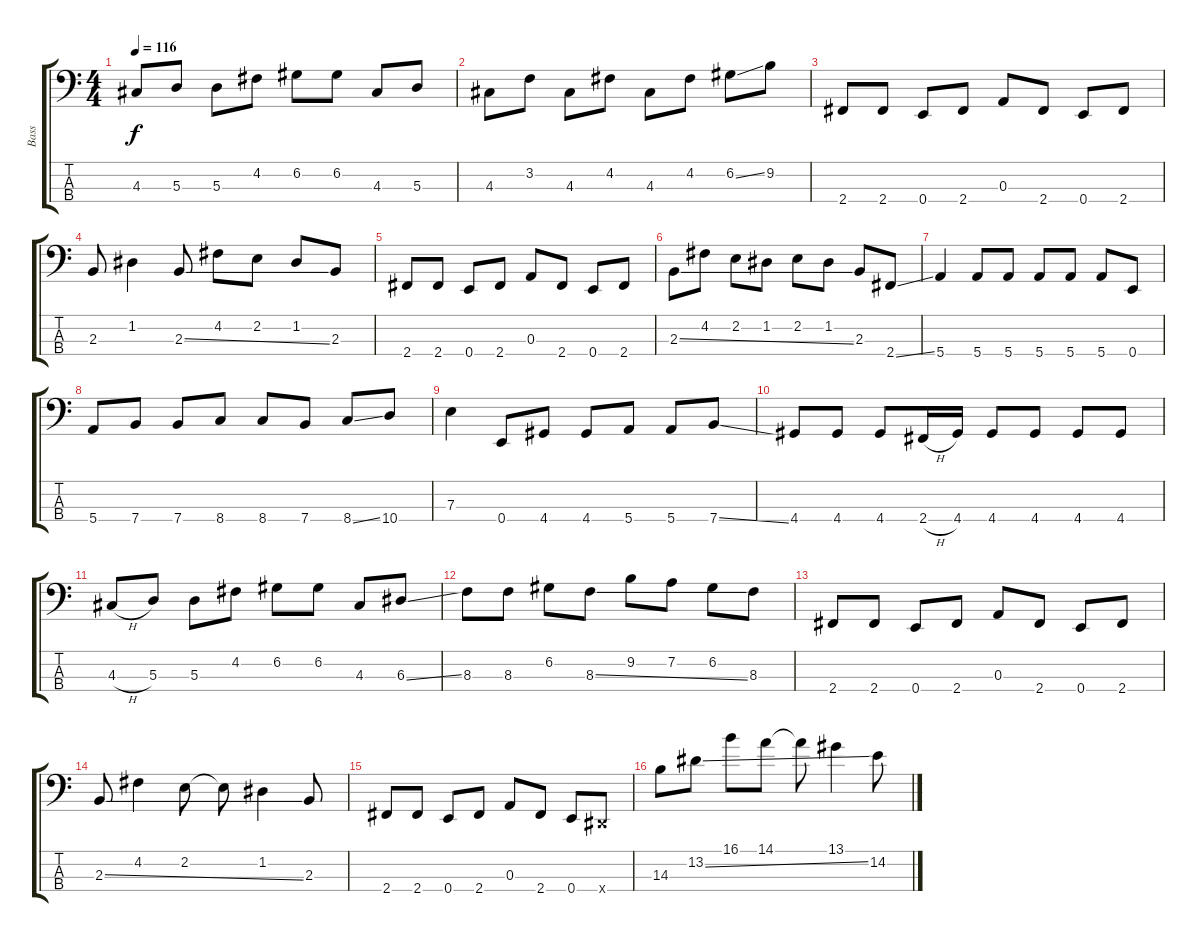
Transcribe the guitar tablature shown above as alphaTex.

\track ("Bass" "Bass") {instrument electricbassfinger}
\staff {score tabs}
\tuning (G2 D2 A1 E1) {hide}
\ts (4 4)
\tempo 116
\clef f4
\ks c
4.3.8{dy f} 5.3.8 5.3.8 4.2.8 6.2.8 6.2.8 4.3.8 5.3.8 |
4.3.8 3.2.8 4.3.8 4.2.8 4.3.8 4.2.8 6.2{ss}.8 9.2.8 |
2.4.8 2.4.8 0.4.8 2.4.8 0.3.8 2.4.8 0.4.8 2.4.8 |
2.3.8 1.2.4 2.3{ss}.8 4.2.8 2.2.8 1.2.8 2.3.8 |
2.4.8 2.4.8 0.4.8 2.4.8 0.3.8 2.4.8 0.4.8 2.4.8 |
2.3{ss}.8 4.2.8 2.2.8 1.2.8 2.2.8 1.2.8 2.3.8 2.4{ss}.8 |
5.4.4 5.4.8 5.4.8 5.4.8 5.4.8 5.4.8 0.4.8 |
5.4.8 7.4.8 7.4.8 8.4.8 8.4.8 7.4.8 8.4{ss}.8 10.4.8 |
7.3.4 0.4.8 4.4.8 4.4.8 5.4.8 5.4.8 7.4{ss}.8 |
4.4.8 4.4.8 4.4.8 2.4{h}.16 4.4.16 4.4.8 4.4.8 4.4.8 4.4.8 |
4.3{h}.8 5.3.8 5.3.8 4.2.8 6.2.8 6.2.8 4.3.8 6.3{ss}.8 |
8.3.8 8.3.8 6.2.8 8.3{ss}.8 9.2.8 7.2.8 6.2.8 8.3.8 |
2.4.8 2.4.8 0.4.8 2.4.8 0.3.8 2.4.8 0.4.8 2.4.8 |
2.3{ss}.8 4.2.4 2.2.8 2.2{t}.8 1.2.4 2.3.8 |
2.4.8 2.4.8 0.4.8 2.4.8 0.3.8 2.4.8 0.4.8 -1.4{x}.8 |
14.3.8 13.2{ss}.8 16.1.8 14.1.8 14.1{t}.8 13.1.4 14.2.8
